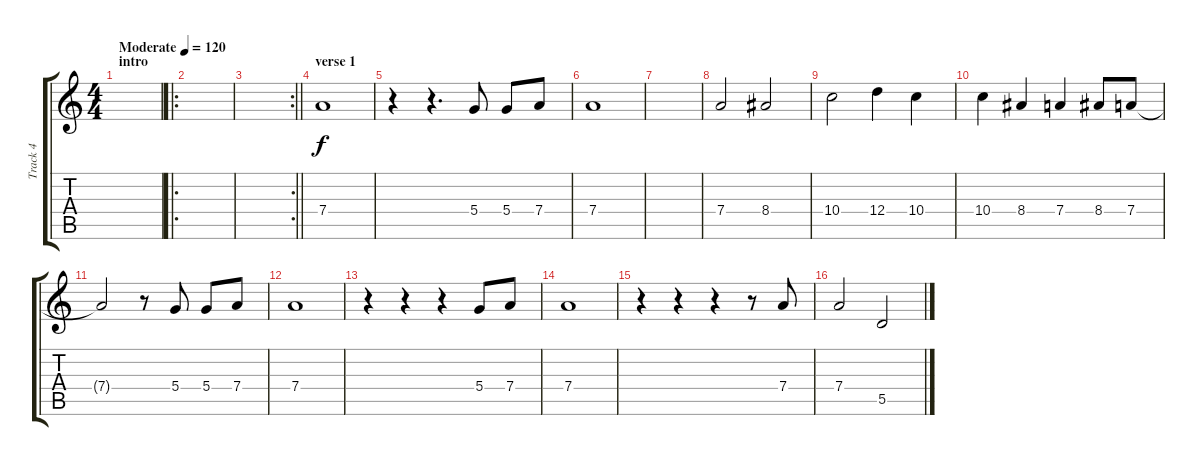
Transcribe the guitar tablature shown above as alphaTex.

\track ("Track 4" "Track 4") {instrument overdrivenguitar}
\staff {score tabs}
\tuning (E4 B3 G3 D3 A2 E2) {hide}
\ts (4 4)
\section ("" "intro")
\tempo (120 "Moderate")
\clef g2
\ks c
|
\ro
|
\rc 2
\barLineRight lightlight
|
\section ("" "verse 1")
7.4.1 |
r.4 r.4{d} 5.4.8 5.4.8 7.4.8 |
7.4.1 |
|
7.4.2 8.4.2 |
10.4.2 12.4.4 10.4.4 |
10.4.4 8.4.4 7.4.4 8.4.8 7.4.8 |
7.4{t}.2 r.8 5.4.8 5.4.8 7.4.8 |
7.4.1 |
r.4 r.4 r.4 5.4.8 7.4.8 |
7.4.1 |
r.4 r.4 r.4 r.8 7.4.8 |
7.4.2 5.5.2
